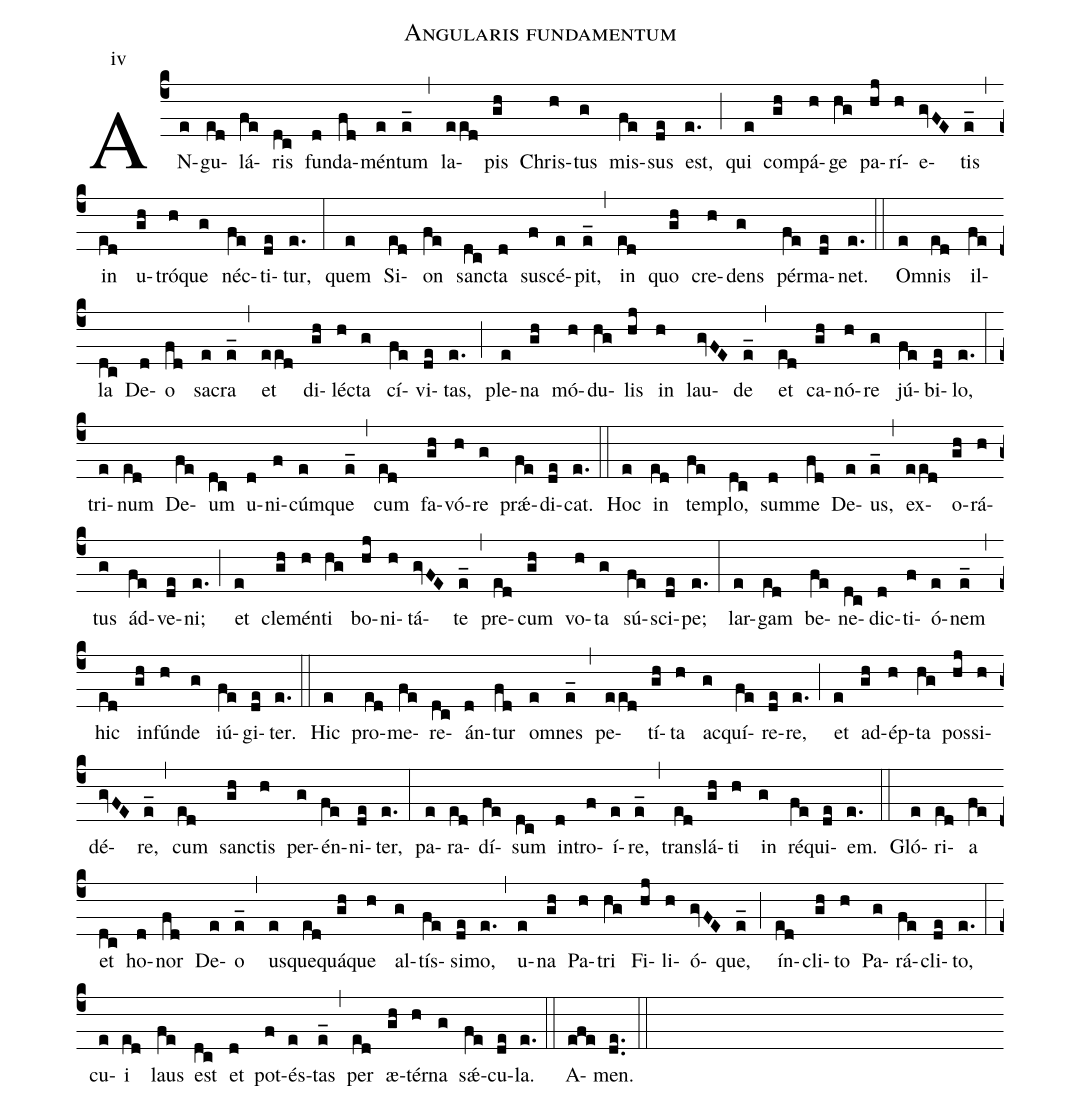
name: Angularis fundamentum;
annotation: iv;
mode: 4;
%%
(c4)
AN(e)gu(ed)lá(fe)ris(dc) fun(d)da(fd)mén(e)tum(e_) (,)
la(eed)pis(gh) Chris(h)tus(g) mis(fe)sus(de) est,(e.) (;)
qui(e) com(gh)pá(h)ge(hg) pa(hj)rí(h)e(gvFE)tis(e_)  (,)
in(ed) u(gh)tró(h)que(g) néc(fe)ti(de)tur,(e.) (:)
quem(e) Si(ed)on(fe) sanc(dc)ta(d) su(f)scé(e)pit,(e_) (,)
in(ed) quo(gh) cre(h)dens(g) pér(fe)ma(de)net.(e.) (::)

Om(e)nis(ed) il(fe)la(dc) De(d)o(fd) sa(e)cra(e_) (,)
et(eed) di(gh)léc(h)ta(g) cí(fe)vi(de)tas,(e.) (;)
ple(e)na(gh) mó(h)du(hg)lis(hj) in(h) lau(gvFE)de(e_) (,)
et(ed) ca(gh)nó(h)re(g) jú(fe)bi(de)lo,(e.) (:)
tri(e)num(ed) De(fe)um(dc) u(d)ni(f)cúm(e)que(e_) (,)
cum(ed) fa(gh)vó(h)re(g) prǽ(fe)di(de)cat.(e.) (::)

Hoc(e) in(ed) tem(fe)plo,(dc) sum(d)me(fd) De(e)us,(e_) (,)
ex(eed)o(gh)rá(h)tus(g) ád(fe)ve(de)ni;(e.) (;)
et(e) cle(gh)mén(h)ti(hg) bo(hj)ni(h)tá(gvFE)te(e_) (,)
pre(ed)cum(gh) vo(h)ta(g) sú(fe)sci(de)pe;(e.) (:)
lar(e)gam(ed) be(fe)ne(dc)dic(d)ti(f)ó(e)nem(e_) (,)
hic(ed) in(gh)fún(h)de(g) iú(fe)gi(de)ter.(e.) (::)

Hic(e) pro(ed)me(fe)re(dc)án(d)tur(fd) om(e)nes(e_) (,)
pe(eed)tí(gh)ta(h) ac(g)quí(fe)re(de)re,(e.) (;)
et(e) ad(gh)ép(h)ta(hg) pos(hj)si(h)dé(gvFE)re,(e_) (,)
cum(ed) sanc(gh)tis(h) per(g)én(fe)ni(de)ter,(e.) (:)
pa(e)ra(ed)dí(fe)sum(dc) in(d)tro(f)í(e)re,(e_) (,)
trans(ed)lá(gh)ti(h) in(g) ré(fe)qui(de)em.(e.) (::)

Gló(e)ri(ed)a(fe) et(dc) ho(d)nor(fd) De(e)o(e_) (,)
us(e)que(ed)quá(gh)que(h) al(g)tís(fe)si(de)mo,(e.) (,)
u(e)na(gh) Pa(h)tri(hg) Fi(hj)li(h)ó(gvFE)que,(e_) (;)
ín(ed)cli(gh)to(h) Pa(g)rá(fe)cli(de)to,(e.) (:)
cu(e)i(ed) laus(fe) est(dc) et(d) pot(f)és(e)tas(e_) (,)
per(ed) æ(gh)tér(h)na(g) sǽ(fe)cu(de)la.(e.) (::)

A(efe)men.(de..) (::)
